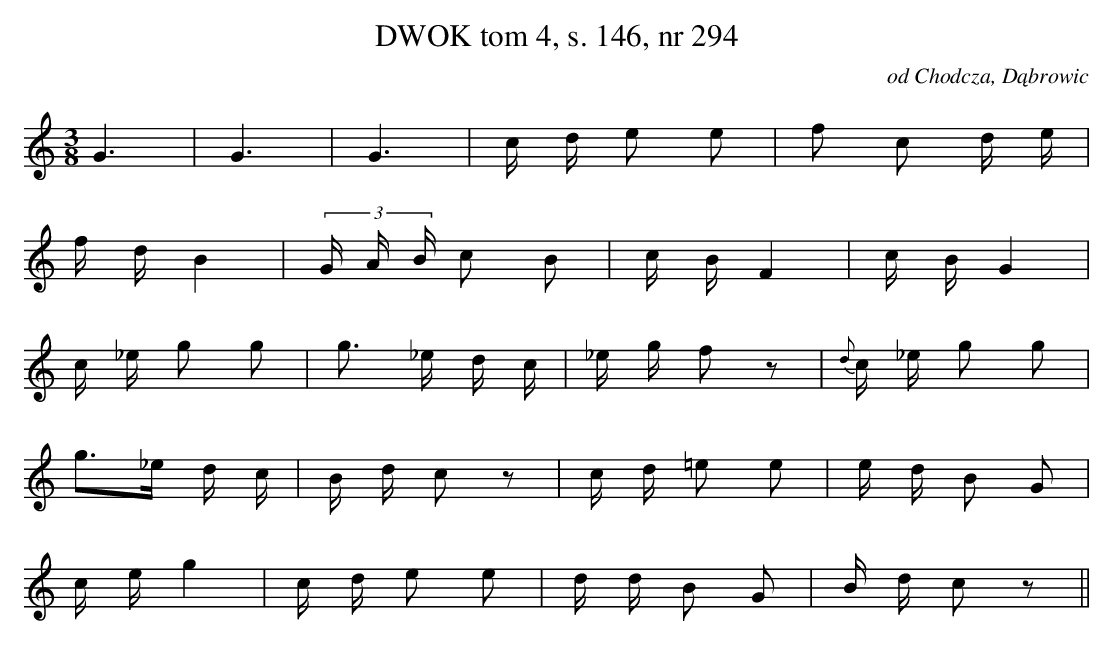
X:1
T: DWOK tom 4, s. 146, nr 294
O: od Chodcza, Dąbrowic
L: 1/16
M: 3/8
K: C
G6 | G6 | G6 | c d e2 e2 | f2 c2 d e |
f d B4 | (3G A B c2 B2 | c B F4 | c B G4  |
c _e g2 g2 | g3 _e  d c | _e  g f2 z2 |{d} c _e g2 g2 |
g3_e  d c | B d c2 z2 | c d =e2 e2 | e d B2 G2 |
c e g4 | c d e2 e2 | d d B2 G2 | B d c2 z2 ||
